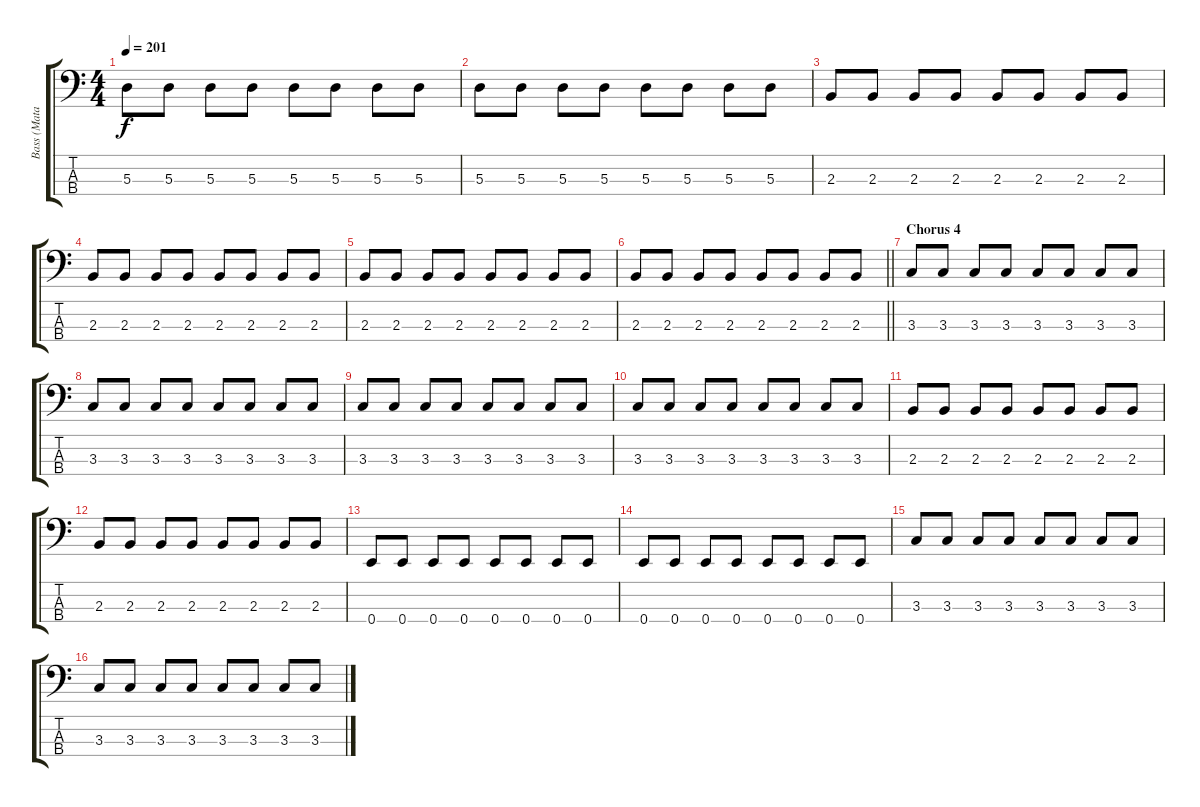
\track ("Bass (Matatabi)" "Bass (Mata") {instrument electricbasspick}
\staff {score tabs}
\tuning (G2 D2 A1 E1) {hide}
\ts (4 4)
\tempo 201
\clef f4
\ks c
5.3.8{dy f} 5.3.8 5.3.8 5.3.8 5.3.8 5.3.8 5.3.8 5.3.8 |
5.3.8 5.3.8 5.3.8 5.3.8 5.3.8 5.3.8 5.3.8 5.3.8 |
2.3.8 2.3.8 2.3.8 2.3.8 2.3.8 2.3.8 2.3.8 2.3.8 |
2.3.8 2.3.8 2.3.8 2.3.8 2.3.8 2.3.8 2.3.8 2.3.8 |
2.3.8 2.3.8 2.3.8 2.3.8 2.3.8 2.3.8 2.3.8 2.3.8 |
\barLineRight lightlight
2.3.8 2.3.8 2.3.8 2.3.8 2.3.8 2.3.8 2.3.8 2.3.8 |
\section ("" "Chorus 4")
3.3.8 3.3.8 3.3.8 3.3.8 3.3.8 3.3.8 3.3.8 3.3.8 |
3.3.8 3.3.8 3.3.8 3.3.8 3.3.8 3.3.8 3.3.8 3.3.8 |
3.3.8 3.3.8 3.3.8 3.3.8 3.3.8 3.3.8 3.3.8 3.3.8 |
3.3.8 3.3.8 3.3.8 3.3.8 3.3.8 3.3.8 3.3.8 3.3.8 |
2.3.8 2.3.8 2.3.8 2.3.8 2.3.8 2.3.8 2.3.8 2.3.8 |
2.3.8 2.3.8 2.3.8 2.3.8 2.3.8 2.3.8 2.3.8 2.3.8 |
0.4.8 0.4.8 0.4.8 0.4.8 0.4.8 0.4.8 0.4.8 0.4.8 |
0.4.8 0.4.8 0.4.8 0.4.8 0.4.8 0.4.8 0.4.8 0.4.8 |
3.3.8 3.3.8 3.3.8 3.3.8 3.3.8 3.3.8 3.3.8 3.3.8 |
3.3.8 3.3.8 3.3.8 3.3.8 3.3.8 3.3.8 3.3.8 3.3.8
